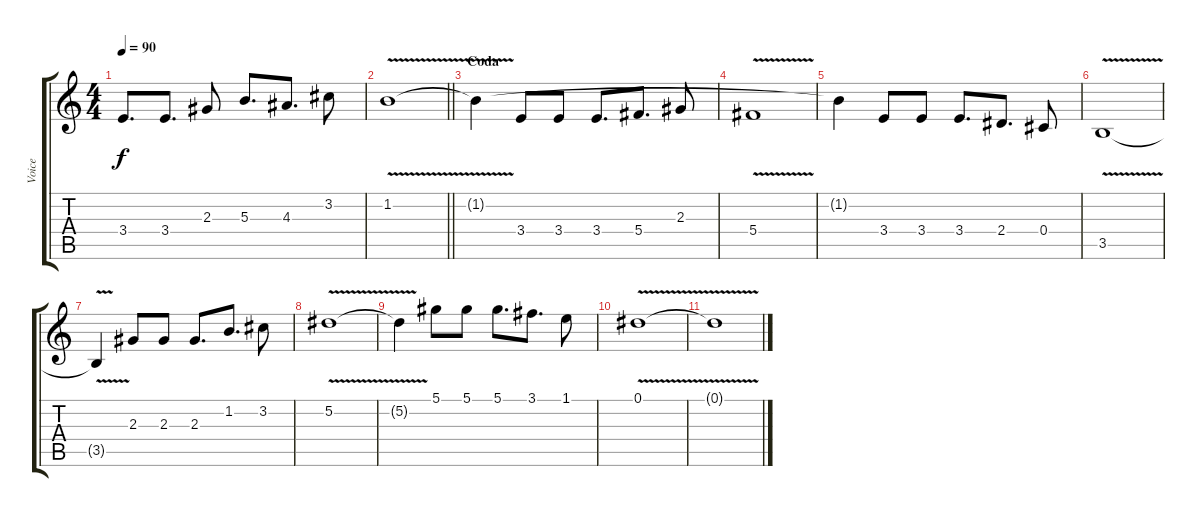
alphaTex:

\track ("Voice" "Voice") {instrument acousticguitarsteel}
\staff {score tabs}
\tuning (Eb4 Bb3 Gb3 Db3 Ab2 Eb2) {hide}
\ts (4 4)
\tempo 90
\clef g2
\ks c
3.4.8{d dy f} 3.4.8{d} 2.3.8 5.3.8{d} 4.3.8{d} 3.2.8 |
\barLineRight lightlight
1.2{v}.1 |
\section ("" "Coda")
1.2{t}.4 3.4.8 3.4.8 3.4.8{d} 5.4.8{d} 2.3.8 |
5.4{v}.1 |
1.2{t}.4 3.4.8 3.4.8 3.4.8{d} 2.4.8{d} 0.4.8 |
3.5{v}.1 |
3.5{t}.4 2.3.8 2.3.8 2.3.8{d} 1.2.8{d} 3.2.8 |
5.2{v}.1 |
5.2{t}.4 5.1.8 5.1.8 5.1.8{d} 3.1.8{d} 1.1.8 |
0.1{v}.1 |
0.1{t}.1
